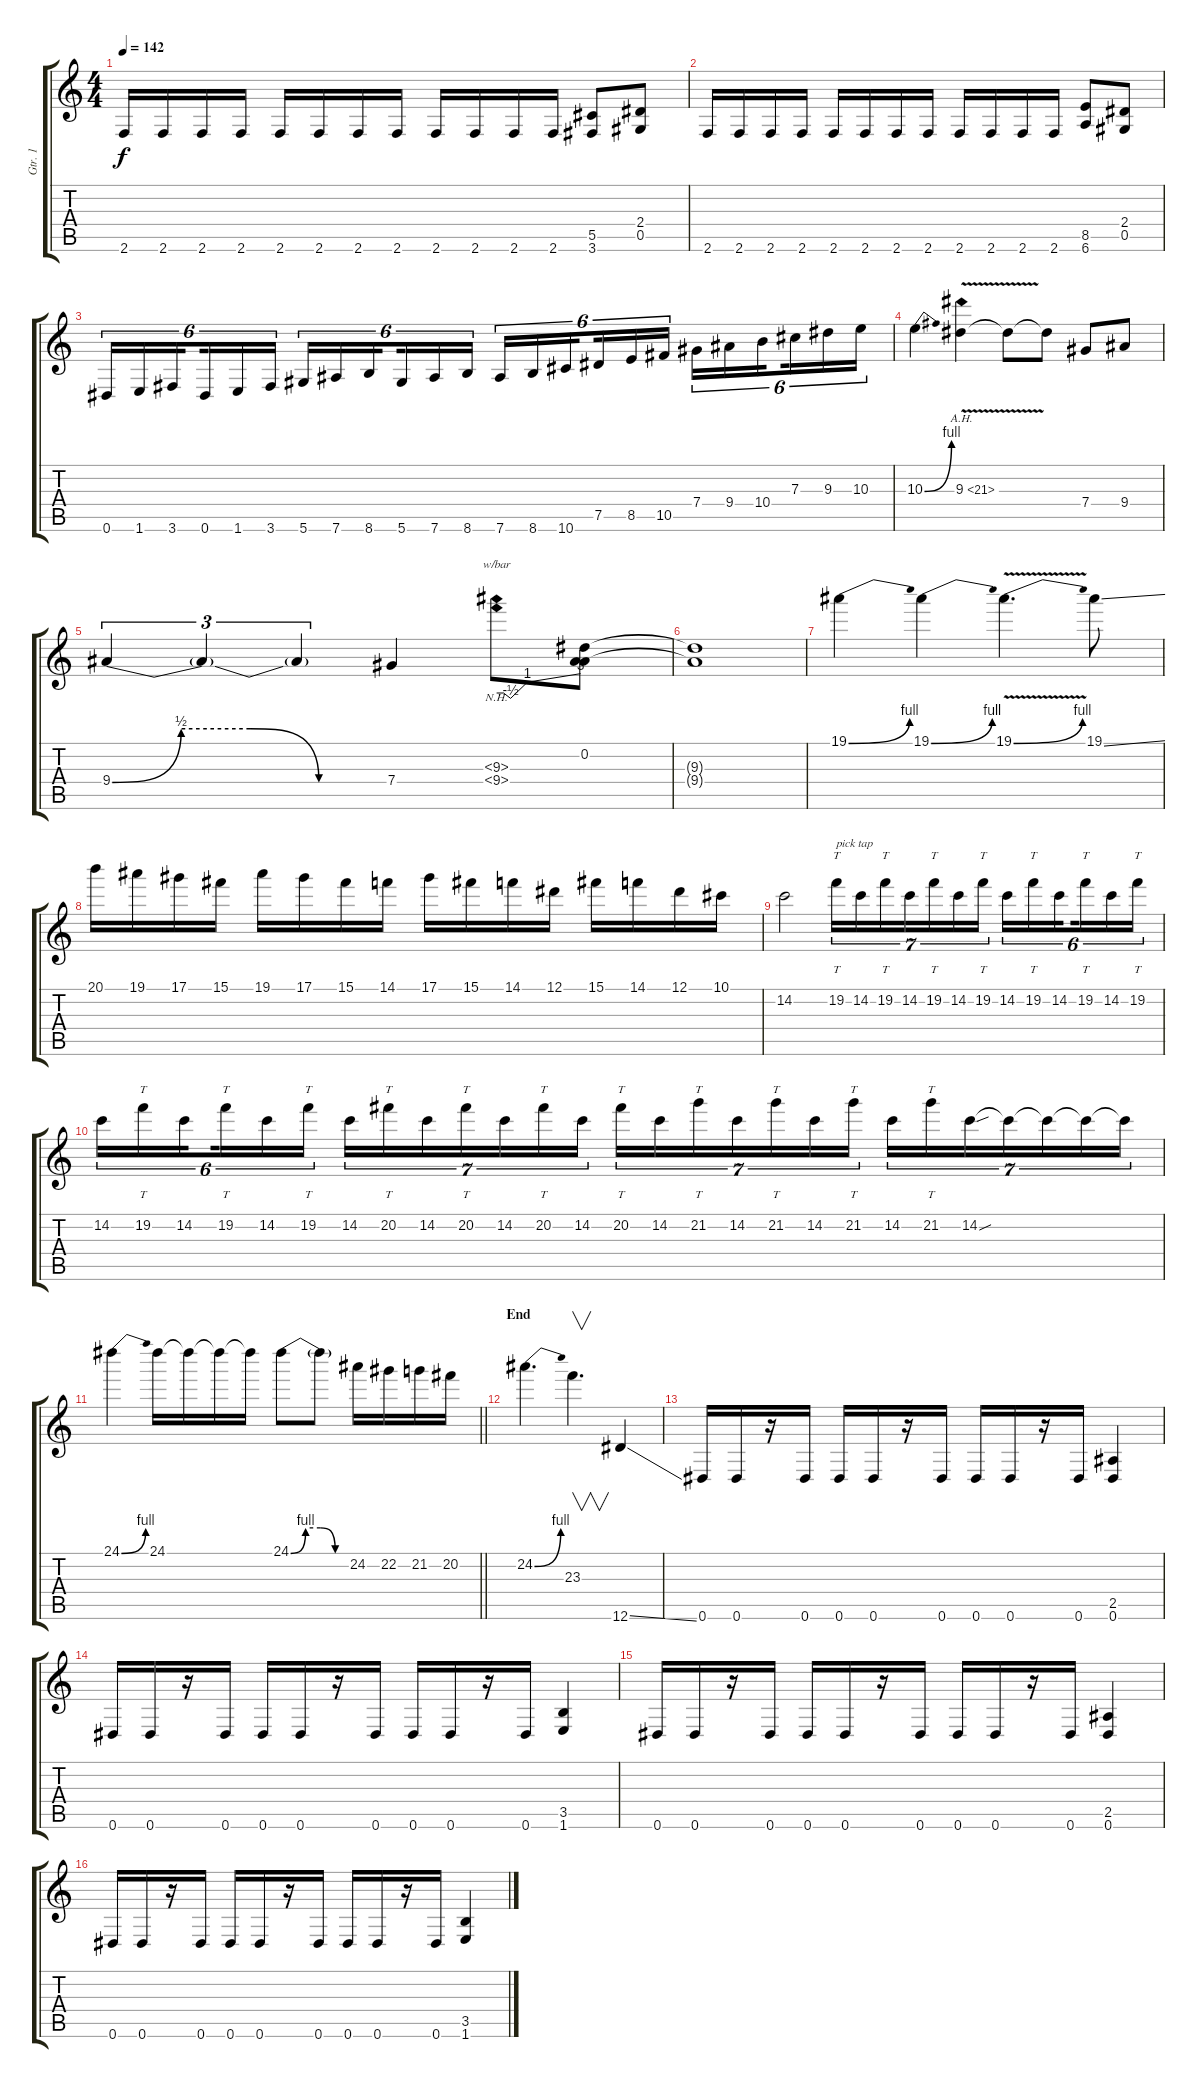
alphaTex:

\track ("Gtr. 1" "Gtr. 1") {instrument overdrivenguitar}
\staff {score tabs}
\tuning (Eb4 Bb3 Gb3 Db3 Ab2 Eb2) {hide}
\ts (4 4)
\tempo 142
\clef g2
\ks c
2.6.16{dy f} 2.6.16 2.6.16 2.6.16 2.6.16 2.6.16 2.6.16 2.6.16 2.6.16 2.6.16 2.6.16 2.6.16 (5.5 3.6).8 (2.4 0.5).8 |
2.6.16 2.6.16 2.6.16 2.6.16 2.6.16 2.6.16 2.6.16 2.6.16 2.6.16 2.6.16 2.6.16 2.6.16 (8.5 6.6).8 (2.4 0.5).8 |
0.6.16{tu (6 4) balance 12} 1.6.16{tu (6 4)} 3.6.16{tu (6 4) beam splitsecondary} 0.6.16{tu (6 4)} 1.6.16{tu (6 4)} 3.6.16{tu (6 4)} 5.6.16{tu (6 4)} 7.6.16{tu (6 4)} 8.6.16{tu (6 4) beam splitsecondary} 5.6.16{tu (6 4)} 7.6.16{tu (6 4)} 8.6.16{tu (6 4)} 7.6.16{tu (6 4)} 8.6.16{tu (6 4)} 10.6.16{tu (6 4) beam splitsecondary} 7.5.16{tu (6 4)} 8.5.16{tu (6 4)} 10.5.16{tu (6 4) balance 6} 7.4.16{tu (6 4)} 9.4.16{tu (6 4)} 10.4.16{tu (6 4) beam splitsecondary} 7.3.16{tu (6 4)} 9.3.16{tu (6 4)} 10.3.16{tu (6 4)} |
10.3{be (bend 0 0 60 4)}.4{balance 13} 9.3{ah 12 v}.4 9.3{t}.8 9.3{t}.8 7.4.8 9.4.8 |
9.4{be (custom 0 0 15 2 30 2 45 0 60 0)}.4{tu (3 2)} 9.4{t}.4{tu (3 2)} 9.4{t}.4{tu (3 2)} 7.4.4 (9.3{nh} 9.4{nh}).8{tbe (custom default 0 0 5 0 10 -2 22 4 60 12)} (0.2 9.3{t} 9.4{t}).8 |
(9.3{t} 9.4{t}).1 |
19.1{be (bend 0 0 60 4)}.4{balance 10} 19.1{be (bend 0 0 60 4)}.4 19.1{be (bend 0 0 60 4) v}.4{d} 19.1{ss}.8 |
20.1.16 19.1.16 17.1.16 15.1.16 19.1.16 17.1.16 15.1.16 14.1.16 17.1.16 15.1.16 14.1.16 12.1.16 15.1.16 14.1.16 12.1.16 10.1.16 |
14.2.2 19.2.16{tt tu (7 4) txt "pick tap" balance 5} 14.2.16{tu (7 4)} 19.2.16{tt tu (7 4)} 14.2.16{tu (7 4)} 19.2.16{tt tu (7 4)} 14.2.16{tu (7 4)} 19.2.16{tt tu (7 4)} 14.2.16{tu (6 4)} 19.2.16{tt tu (6 4)} 14.2.16{tu (6 4) beam splitsecondary} 19.2.16{tt tu (6 4)} 14.2.16{tu (6 4)} 19.2.16{tt tu (6 4)} |
14.2.16{tu (6 4)} 19.2.16{tt tu (6 4)} 14.2.16{tu (6 4) beam splitsecondary} 19.2.16{tt tu (6 4)} 14.2.16{tu (6 4)} 19.2.16{tt tu (6 4)} 14.2.16{tu (7 4)} 20.2.16{tt tu (7 4)} 14.2.16{tu (7 4)} 20.2.16{tt tu (7 4)} 14.2.16{tu (7 4)} 20.2.16{tt tu (7 4)} 14.2.16{tu (7 4)} 20.2.16{tt tu (7 4)} 14.2.16{tu (7 4)} 21.2.16{tt tu (7 4)} 14.2.16{tu (7 4)} 21.2.16{tt tu (7 4)} 14.2.16{tu (7 4)} 21.2.16{tt tu (7 4)} 14.2.16{tu (7 4)} 21.2.16{tt tu (7 4)} 14.2{sou}.16{tu (7 4)} 14.2{t}.16{tu (7 4)} 14.2{t}.16{tu (7 4)} 14.2{t}.16{tu (7 4)} 14.2{t}.16{tu (7 4)} |
\barLineRight lightlight
24.1{be (bend 0 0 60 4)}.4 24.1.16 24.1{t}.16 24.1{t}.16 24.1{t}.16 24.1{be (custom 0 0 15 4 30 4 45 0 60 0)}.8 24.1{t}.8 24.2.16 22.2.16 21.2.16 20.2.16 |
\section ("" "End")
24.2{be (bend 0 0 60 4)}.4{d} 23.3.4{v d} 12.6{ss}.4{balance 16} |
0.6.16 0.6.16 r.16 0.6.16 0.6.16 0.6.16 r.16 0.6.16 0.6.16 0.6.16 r.16 0.6.16 (2.5 0.6).4 |
0.6.16 0.6.16 r.16 0.6.16 0.6.16 0.6.16 r.16 0.6.16 0.6.16 0.6.16 r.16 0.6.16 (3.5 1.6).4 |
0.6.16 0.6.16 r.16 0.6.16 0.6.16 0.6.16 r.16 0.6.16 0.6.16 0.6.16 r.16 0.6.16 (2.5 0.6).4 |
0.6.16 0.6.16 r.16 0.6.16 0.6.16 0.6.16 r.16 0.6.16 0.6.16 0.6.16 r.16 0.6.16 (3.5 1.6).4
